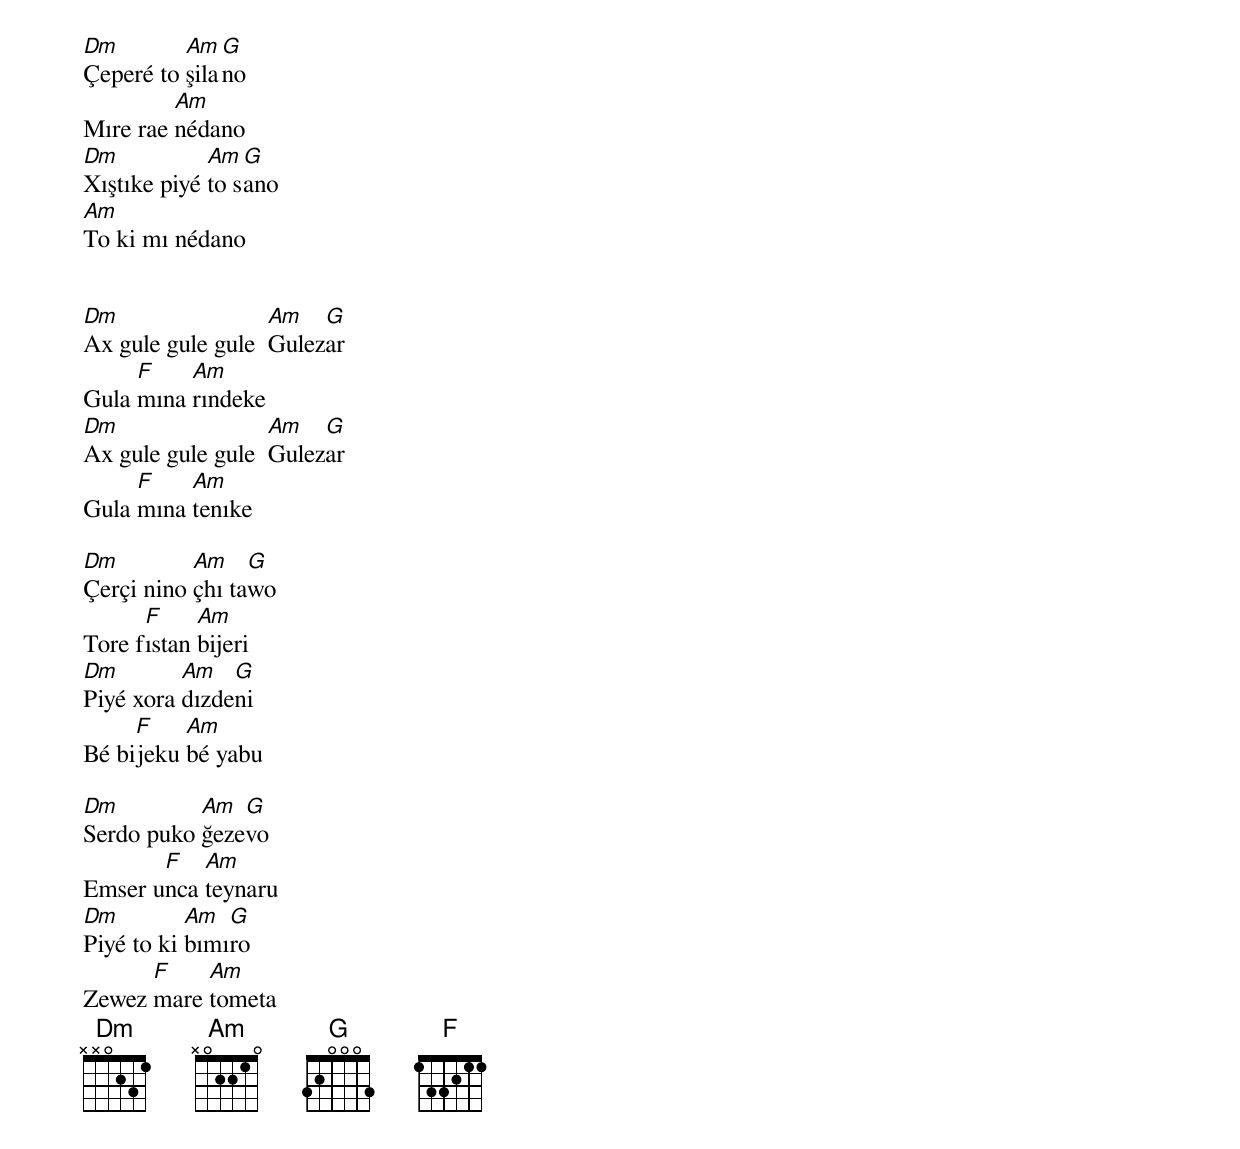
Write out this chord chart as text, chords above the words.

Dm        Am  G
Çeperé to şilano
         Am
Mıre rae nédano
Dm           Am  G
Xıştıke piyé to sano
Am
To ki mı nédano


Dm                 Am   G
Ax gule gule gule  Gulezar
     F    Am
Gula mına rındeke
Dm                 Am   G
Ax gule gule gule  Gulezar
     F    Am
Gula mına tenıke

Dm         Am    G
Çerçi nino çhı tawo
      F     Am
Tore fıstan bijeri
Dm        Am   G
Piyé xora dızdeni
     F    Am
Bé bijeku bé yabu

Dm         Am  G
Serdo puko ğezevo
       F   Am
Emser unca teynaru
Dm         Am  G
Piyé to ki bımıro
      F    Am
Zewez mare tometa
